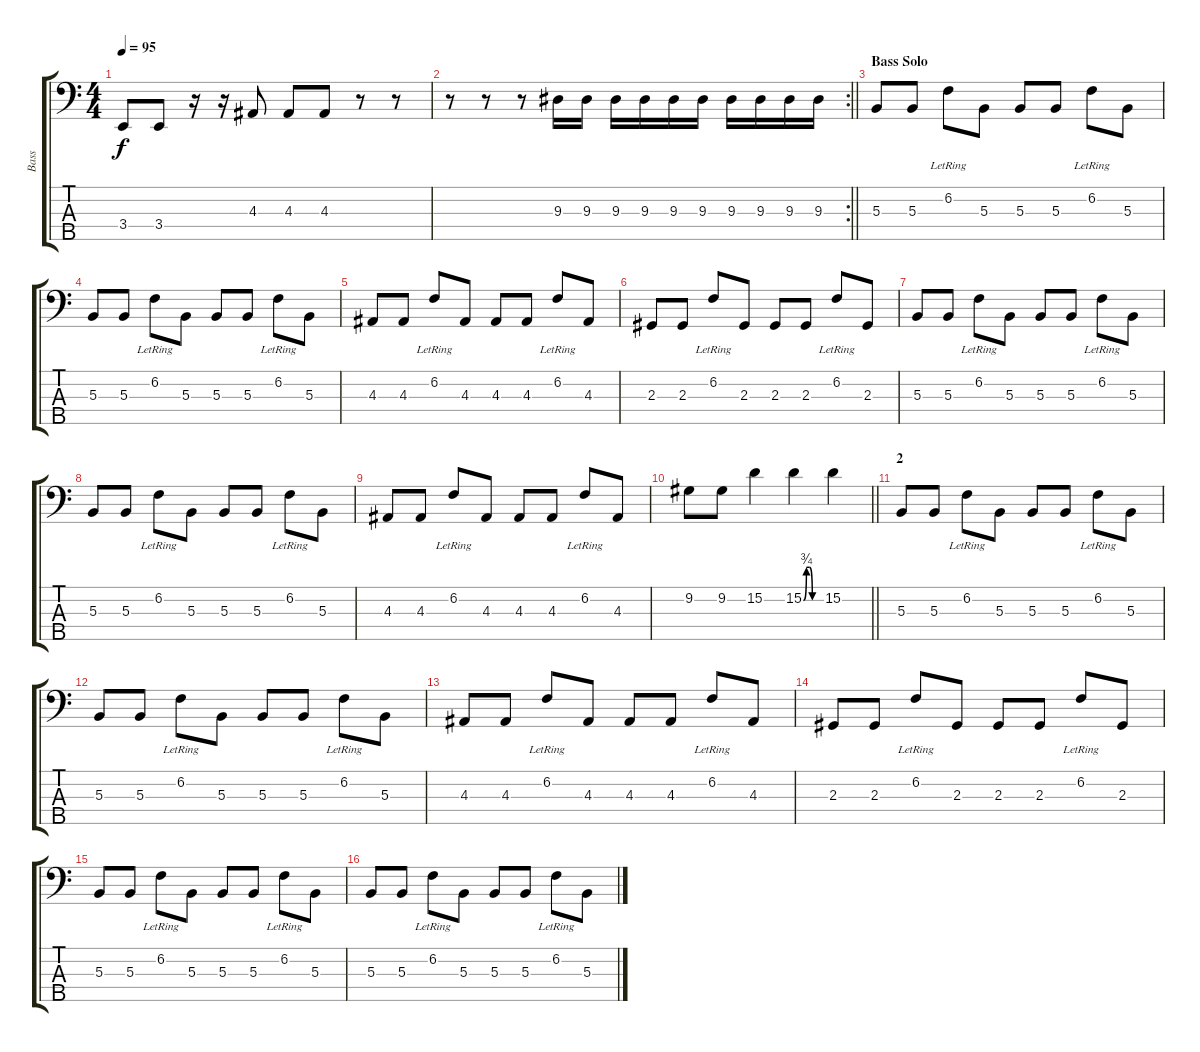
\track ("Bass" "Bass") {instrument electricbassfinger}
\staff {score tabs}
\tuning (E2 B1 Gb1 Db1 Ab0) {hide}
\ts (4 4)
\tempo 95
\clef f4
\ks c
3.4.8{dy f} 3.4.8 r.16 r.16 4.3.8 4.3.8 4.3.8 r.8 r.8 |
\rc 2
\barLineRight lightlight
r.8 r.8 r.8 9.3.16 9.3.16 9.3.16 9.3.16 9.3.16 9.3.16 9.3.16 9.3.16 9.3.16 9.3.16 |
\section ("" "Bass Solo")
5.3.8 5.3.8 6.2{lr}.8 5.3.8 5.3.8 5.3.8 6.2{lr}.8 5.3.8 |
5.3.8 5.3.8 6.2{lr}.8 5.3.8 5.3.8 5.3.8 6.2{lr}.8 5.3.8 |
4.3.8 4.3.8 6.2{lr}.8 4.3.8 4.3.8 4.3.8 6.2{lr}.8 4.3.8 |
2.3.8 2.3.8 6.2{lr}.8 2.3.8 2.3.8 2.3.8 6.2{lr}.8 2.3.8 |
5.3.8 5.3.8 6.2{lr}.8 5.3.8 5.3.8 5.3.8 6.2{lr}.8 5.3.8 |
5.3.8 5.3.8 6.2{lr}.8 5.3.8 5.3.8 5.3.8 6.2{lr}.8 5.3.8 |
4.3.8 4.3.8 6.2{lr}.8 4.3.8 4.3.8 4.3.8 6.2{lr}.8 4.3.8 |
\barLineRight lightlight
9.2.8 9.2.8 15.2.4 15.2{be (custom 0 0 10 3 20 3 30 0 60 0)}.4 15.2.4 |
\section ("" "2")
5.3.8 5.3.8 6.2{lr}.8 5.3.8 5.3.8 5.3.8 6.2{lr}.8 5.3.8 |
5.3.8 5.3.8 6.2{lr}.8 5.3.8 5.3.8 5.3.8 6.2{lr}.8 5.3.8 |
4.3.8 4.3.8 6.2{lr}.8 4.3.8 4.3.8 4.3.8 6.2{lr}.8 4.3.8 |
2.3.8 2.3.8 6.2{lr}.8 2.3.8 2.3.8 2.3.8 6.2{lr}.8 2.3.8 |
5.3.8 5.3.8 6.2{lr}.8 5.3.8 5.3.8 5.3.8 6.2{lr}.8 5.3.8 |
5.3.8 5.3.8 6.2{lr}.8 5.3.8 5.3.8 5.3.8 6.2{lr}.8 5.3.8
